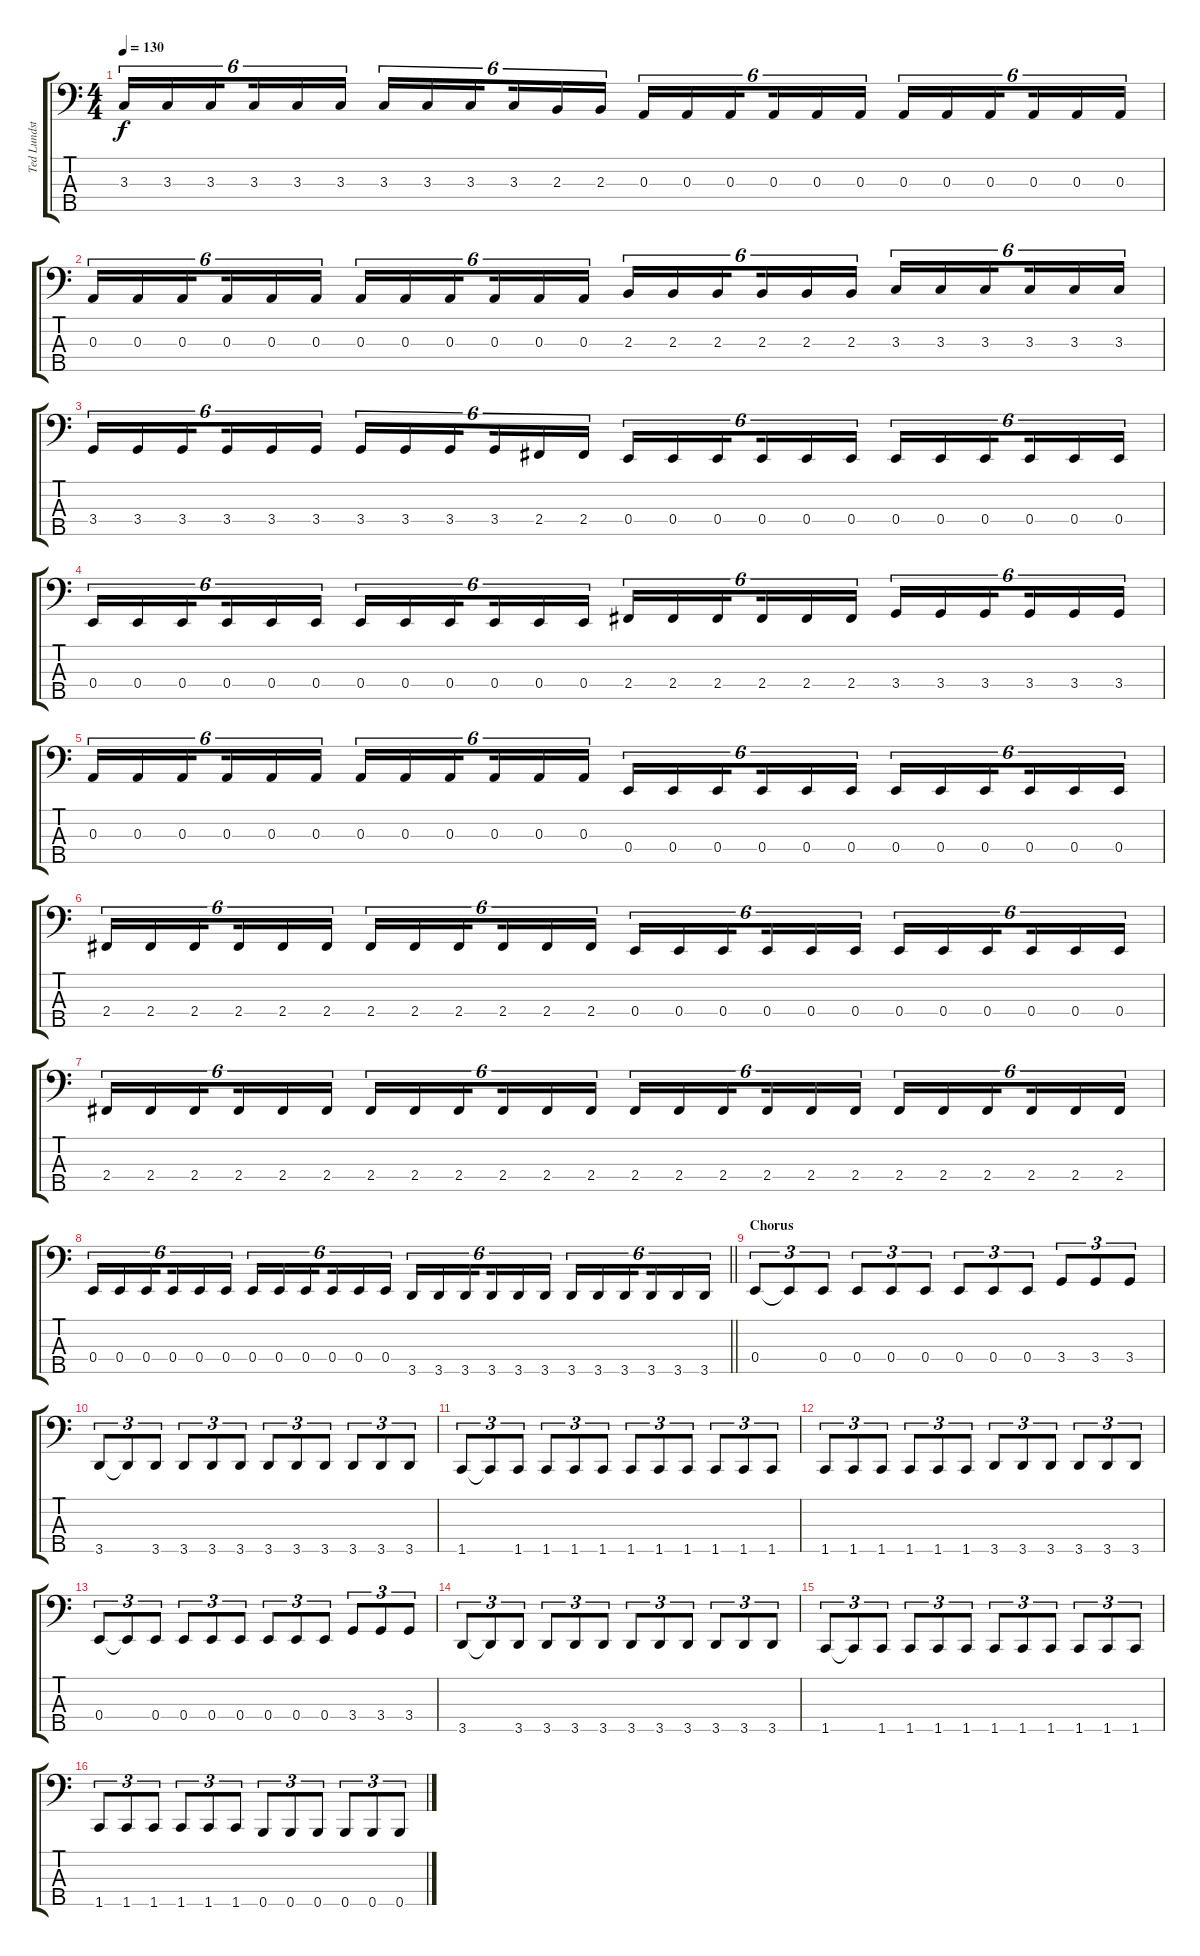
\track ("Ted Lundström" "Ted Lundst") {instrument electricbasspick}
\staff {score tabs}
\tuning (G2 D2 A1 E1 B0) {hide}
\ts (4 4)
\tempo 130
\clef f4
\ks c
3.3.16{tu (6 4) dy f} 3.3.16{tu (6 4)} 3.3.16{tu (6 4) beam splitsecondary} 3.3.16{tu (6 4)} 3.3.16{tu (6 4)} 3.3.16{tu (6 4)} 3.3.16{tu (6 4)} 3.3.16{tu (6 4)} 3.3.16{tu (6 4) beam splitsecondary} 3.3.16{tu (6 4)} 2.3.16{tu (6 4)} 2.3.16{tu (6 4)} 0.3.16{tu (6 4)} 0.3.16{tu (6 4)} 0.3.16{tu (6 4) beam splitsecondary} 0.3.16{tu (6 4)} 0.3.16{tu (6 4)} 0.3.16{tu (6 4)} 0.3.16{tu (6 4)} 0.3.16{tu (6 4)} 0.3.16{tu (6 4) beam splitsecondary} 0.3.16{tu (6 4)} 0.3.16{tu (6 4)} 0.3.16{tu (6 4)} |
0.3.16{tu (6 4)} 0.3.16{tu (6 4)} 0.3.16{tu (6 4) beam splitsecondary} 0.3.16{tu (6 4)} 0.3.16{tu (6 4)} 0.3.16{tu (6 4)} 0.3.16{tu (6 4)} 0.3.16{tu (6 4)} 0.3.16{tu (6 4) beam splitsecondary} 0.3.16{tu (6 4)} 0.3.16{tu (6 4)} 0.3.16{tu (6 4)} 2.3.16{tu (6 4)} 2.3.16{tu (6 4)} 2.3.16{tu (6 4) beam splitsecondary} 2.3.16{tu (6 4)} 2.3.16{tu (6 4)} 2.3.16{tu (6 4)} 3.3.16{tu (6 4)} 3.3.16{tu (6 4)} 3.3.16{tu (6 4) beam splitsecondary} 3.3.16{tu (6 4)} 3.3.16{tu (6 4)} 3.3.16{tu (6 4)} |
3.4.16{tu (6 4)} 3.4.16{tu (6 4)} 3.4.16{tu (6 4) beam splitsecondary} 3.4.16{tu (6 4)} 3.4.16{tu (6 4)} 3.4.16{tu (6 4)} 3.4.16{tu (6 4)} 3.4.16{tu (6 4)} 3.4.16{tu (6 4) beam splitsecondary} 3.4.16{tu (6 4)} 2.4.16{tu (6 4)} 2.4.16{tu (6 4)} 0.4.16{tu (6 4)} 0.4.16{tu (6 4)} 0.4.16{tu (6 4) beam splitsecondary} 0.4.16{tu (6 4)} 0.4.16{tu (6 4)} 0.4.16{tu (6 4)} 0.4.16{tu (6 4)} 0.4.16{tu (6 4)} 0.4.16{tu (6 4) beam splitsecondary} 0.4.16{tu (6 4)} 0.4.16{tu (6 4)} 0.4.16{tu (6 4)} |
0.4.16{tu (6 4)} 0.4.16{tu (6 4)} 0.4.16{tu (6 4) beam splitsecondary} 0.4.16{tu (6 4)} 0.4.16{tu (6 4)} 0.4.16{tu (6 4)} 0.4.16{tu (6 4)} 0.4.16{tu (6 4)} 0.4.16{tu (6 4) beam splitsecondary} 0.4.16{tu (6 4)} 0.4.16{tu (6 4)} 0.4.16{tu (6 4)} 2.4.16{tu (6 4)} 2.4.16{tu (6 4)} 2.4.16{tu (6 4) beam splitsecondary} 2.4.16{tu (6 4)} 2.4.16{tu (6 4)} 2.4.16{tu (6 4)} 3.4.16{tu (6 4)} 3.4.16{tu (6 4)} 3.4.16{tu (6 4) beam splitsecondary} 3.4.16{tu (6 4)} 3.4.16{tu (6 4)} 3.4.16{tu (6 4)} |
0.3.16{tu (6 4)} 0.3.16{tu (6 4)} 0.3.16{tu (6 4) beam splitsecondary} 0.3.16{tu (6 4)} 0.3.16{tu (6 4)} 0.3.16{tu (6 4)} 0.3.16{tu (6 4)} 0.3.16{tu (6 4)} 0.3.16{tu (6 4) beam splitsecondary} 0.3.16{tu (6 4)} 0.3.16{tu (6 4)} 0.3.16{tu (6 4)} 0.4.16{tu (6 4)} 0.4.16{tu (6 4)} 0.4.16{tu (6 4) beam splitsecondary} 0.4.16{tu (6 4)} 0.4.16{tu (6 4)} 0.4.16{tu (6 4)} 0.4.16{tu (6 4)} 0.4.16{tu (6 4)} 0.4.16{tu (6 4) beam splitsecondary} 0.4.16{tu (6 4)} 0.4.16{tu (6 4)} 0.4.16{tu (6 4)} |
2.4.16{tu (6 4)} 2.4.16{tu (6 4)} 2.4.16{tu (6 4) beam splitsecondary} 2.4.16{tu (6 4)} 2.4.16{tu (6 4)} 2.4.16{tu (6 4)} 2.4.16{tu (6 4)} 2.4.16{tu (6 4)} 2.4.16{tu (6 4) beam splitsecondary} 2.4.16{tu (6 4)} 2.4.16{tu (6 4)} 2.4.16{tu (6 4)} 0.4.16{tu (6 4)} 0.4.16{tu (6 4)} 0.4.16{tu (6 4) beam splitsecondary} 0.4.16{tu (6 4)} 0.4.16{tu (6 4)} 0.4.16{tu (6 4)} 0.4.16{tu (6 4)} 0.4.16{tu (6 4)} 0.4.16{tu (6 4) beam splitsecondary} 0.4.16{tu (6 4)} 0.4.16{tu (6 4)} 0.4.16{tu (6 4)} |
2.4.16{tu (6 4)} 2.4.16{tu (6 4)} 2.4.16{tu (6 4) beam splitsecondary} 2.4.16{tu (6 4)} 2.4.16{tu (6 4)} 2.4.16{tu (6 4)} 2.4.16{tu (6 4)} 2.4.16{tu (6 4)} 2.4.16{tu (6 4) beam splitsecondary} 2.4.16{tu (6 4)} 2.4.16{tu (6 4)} 2.4.16{tu (6 4)} 2.4.16{tu (6 4)} 2.4.16{tu (6 4)} 2.4.16{tu (6 4) beam splitsecondary} 2.4.16{tu (6 4)} 2.4.16{tu (6 4)} 2.4.16{tu (6 4)} 2.4.16{tu (6 4)} 2.4.16{tu (6 4)} 2.4.16{tu (6 4) beam splitsecondary} 2.4.16{tu (6 4)} 2.4.16{tu (6 4)} 2.4.16{tu (6 4)} |
\barLineRight lightlight
0.4.16{tu (6 4)} 0.4.16{tu (6 4)} 0.4.16{tu (6 4) beam splitsecondary} 0.4.16{tu (6 4)} 0.4.16{tu (6 4)} 0.4.16{tu (6 4)} 0.4.16{tu (6 4)} 0.4.16{tu (6 4)} 0.4.16{tu (6 4) beam splitsecondary} 0.4.16{tu (6 4)} 0.4.16{tu (6 4)} 0.4.16{tu (6 4)} 3.5.16{tu (6 4)} 3.5.16{tu (6 4)} 3.5.16{tu (6 4) beam splitsecondary} 3.5.16{tu (6 4)} 3.5.16{tu (6 4)} 3.5.16{tu (6 4)} 3.5.16{tu (6 4)} 3.5.16{tu (6 4)} 3.5.16{tu (6 4) beam splitsecondary} 3.5.16{tu (6 4)} 3.5.16{tu (6 4)} 3.5.16{tu (6 4)} |
\section ("" "Chorus")
0.4.8{tu (3 2)} 0.4{t}.8{tu (3 2)} 0.4.8{tu (3 2)} 0.4.8{tu (3 2)} 0.4.8{tu (3 2)} 0.4.8{tu (3 2)} 0.4.8{tu (3 2)} 0.4.8{tu (3 2)} 0.4.8{tu (3 2)} 3.4.8{tu (3 2)} 3.4.8{tu (3 2)} 3.4.8{tu (3 2)} |
3.5.8{tu (3 2)} 3.5{t}.8{tu (3 2)} 3.5.8{tu (3 2)} 3.5.8{tu (3 2)} 3.5.8{tu (3 2)} 3.5.8{tu (3 2)} 3.5.8{tu (3 2)} 3.5.8{tu (3 2)} 3.5.8{tu (3 2)} 3.5.8{tu (3 2)} 3.5.8{tu (3 2)} 3.5.8{tu (3 2)} |
1.5.8{tu (3 2)} 1.5{t}.8{tu (3 2)} 1.5.8{tu (3 2)} 1.5.8{tu (3 2)} 1.5.8{tu (3 2)} 1.5.8{tu (3 2)} 1.5.8{tu (3 2)} 1.5.8{tu (3 2)} 1.5.8{tu (3 2)} 1.5.8{tu (3 2)} 1.5.8{tu (3 2)} 1.5.8{tu (3 2)} |
1.5.8{tu (3 2)} 1.5.8{tu (3 2)} 1.5.8{tu (3 2)} 1.5.8{tu (3 2)} 1.5.8{tu (3 2)} 1.5.8{tu (3 2)} 3.5.8{tu (3 2)} 3.5.8{tu (3 2)} 3.5.8{tu (3 2)} 3.5.8{tu (3 2)} 3.5.8{tu (3 2)} 3.5.8{tu (3 2)} |
0.4.8{tu (3 2)} 0.4{t}.8{tu (3 2)} 0.4.8{tu (3 2)} 0.4.8{tu (3 2)} 0.4.8{tu (3 2)} 0.4.8{tu (3 2)} 0.4.8{tu (3 2)} 0.4.8{tu (3 2)} 0.4.8{tu (3 2)} 3.4.8{tu (3 2)} 3.4.8{tu (3 2)} 3.4.8{tu (3 2)} |
3.5.8{tu (3 2)} 3.5{t}.8{tu (3 2)} 3.5.8{tu (3 2)} 3.5.8{tu (3 2)} 3.5.8{tu (3 2)} 3.5.8{tu (3 2)} 3.5.8{tu (3 2)} 3.5.8{tu (3 2)} 3.5.8{tu (3 2)} 3.5.8{tu (3 2)} 3.5.8{tu (3 2)} 3.5.8{tu (3 2)} |
1.5.8{tu (3 2)} 1.5{t}.8{tu (3 2)} 1.5.8{tu (3 2)} 1.5.8{tu (3 2)} 1.5.8{tu (3 2)} 1.5.8{tu (3 2)} 1.5.8{tu (3 2)} 1.5.8{tu (3 2)} 1.5.8{tu (3 2)} 1.5.8{tu (3 2)} 1.5.8{tu (3 2)} 1.5.8{tu (3 2)} |
1.5.8{tu (3 2)} 1.5.8{tu (3 2)} 1.5.8{tu (3 2)} 1.5.8{tu (3 2)} 1.5.8{tu (3 2)} 1.5.8{tu (3 2)} 0.5.8{tu (3 2)} 0.5.8{tu (3 2)} 0.5.8{tu (3 2)} 0.5.8{tu (3 2)} 0.5.8{tu (3 2)} 0.5.8{tu (3 2)}
